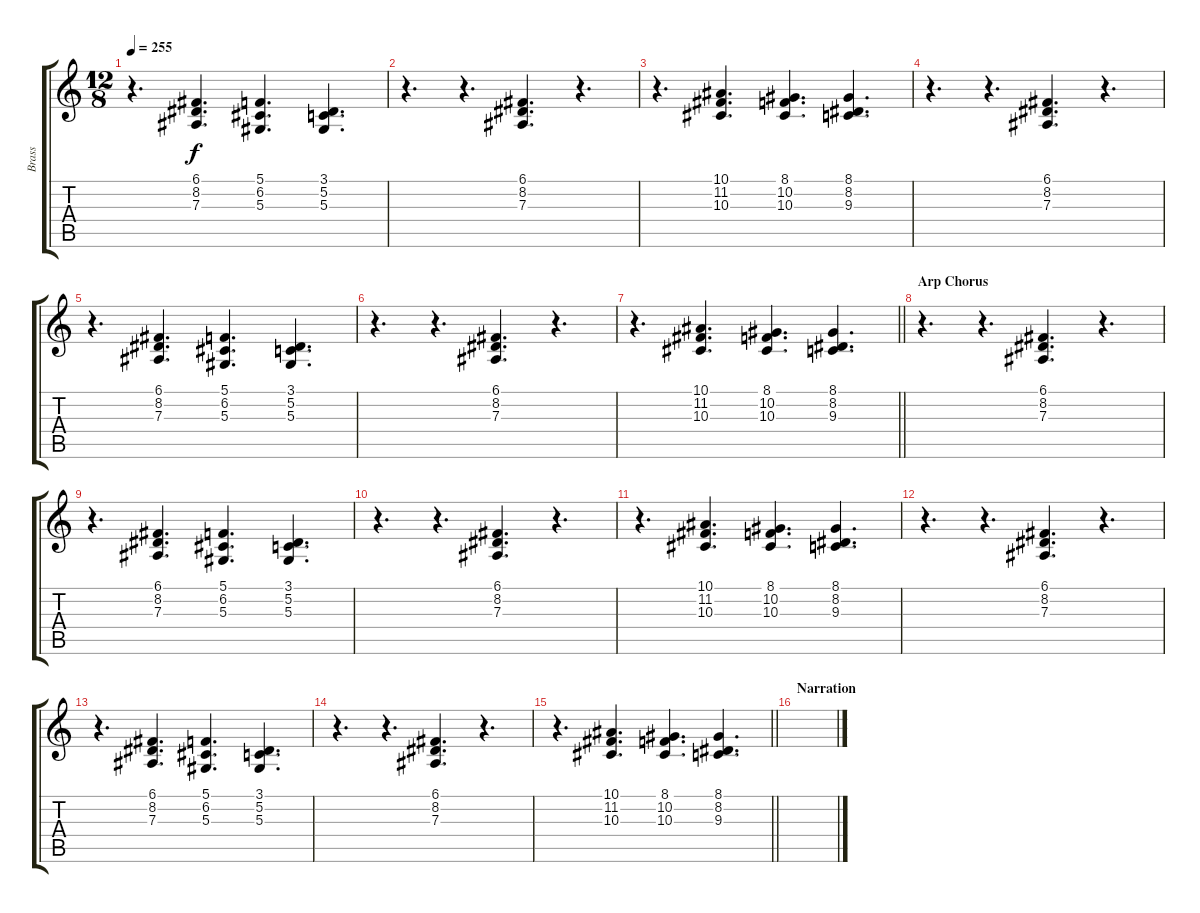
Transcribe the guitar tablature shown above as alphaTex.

\track ("Brass" "Brass") {instrument brasssection}
\staff {score tabs}
\tuning (C4 G3 Eb3 Bb2 F2 C2) {hide}
\ts (12 8)
\tempo 255
\clef g2
\ks c
r.4{d dy f} (6.1 8.2 7.3).4{d} (5.1 6.2 5.3).4{d} (3.1 5.2 5.3).4{d} |
r.4{d} r.4{d} (6.1 8.2 7.3).4{d} r.4{d} |
r.4{d} (10.1 11.2 10.3).4{d} (8.1 10.2 10.3).4{d} (8.1 8.2 9.3).4{d} |
r.4{d} r.4{d} (6.1 8.2 7.3).4{d} r.4{d} |
r.4{d} (6.1 8.2 7.3).4{d} (5.1 6.2 5.3).4{d} (3.1 5.2 5.3).4{d} |
r.4{d} r.4{d} (6.1 8.2 7.3).4{d} r.4{d} |
\barLineRight lightlight
r.4{d} (10.1 11.2 10.3).4{d} (8.1 10.2 10.3).4{d} (8.1 8.2 9.3).4{d} |
\section ("" "Arp Chorus")
r.4{d} r.4{d} (6.1 8.2 7.3).4{d} r.4{d} |
r.4{d} (6.1 8.2 7.3).4{d} (5.1 6.2 5.3).4{d} (3.1 5.2 5.3).4{d} |
r.4{d} r.4{d} (6.1 8.2 7.3).4{d} r.4{d} |
r.4{d} (10.1 11.2 10.3).4{d} (8.1 10.2 10.3).4{d} (8.1 8.2 9.3).4{d} |
r.4{d} r.4{d} (6.1 8.2 7.3).4{d} r.4{d} |
r.4{d} (6.1 8.2 7.3).4{d} (5.1 6.2 5.3).4{d} (3.1 5.2 5.3).4{d} |
r.4{d} r.4{d} (6.1 8.2 7.3).4{d} r.4{d} |
\barLineRight lightlight
r.4{d} (10.1 11.2 10.3).4{d} (8.1 10.2 10.3).4{d} (8.1 8.2 9.3).4{d} |
\section ("" "Narration")
